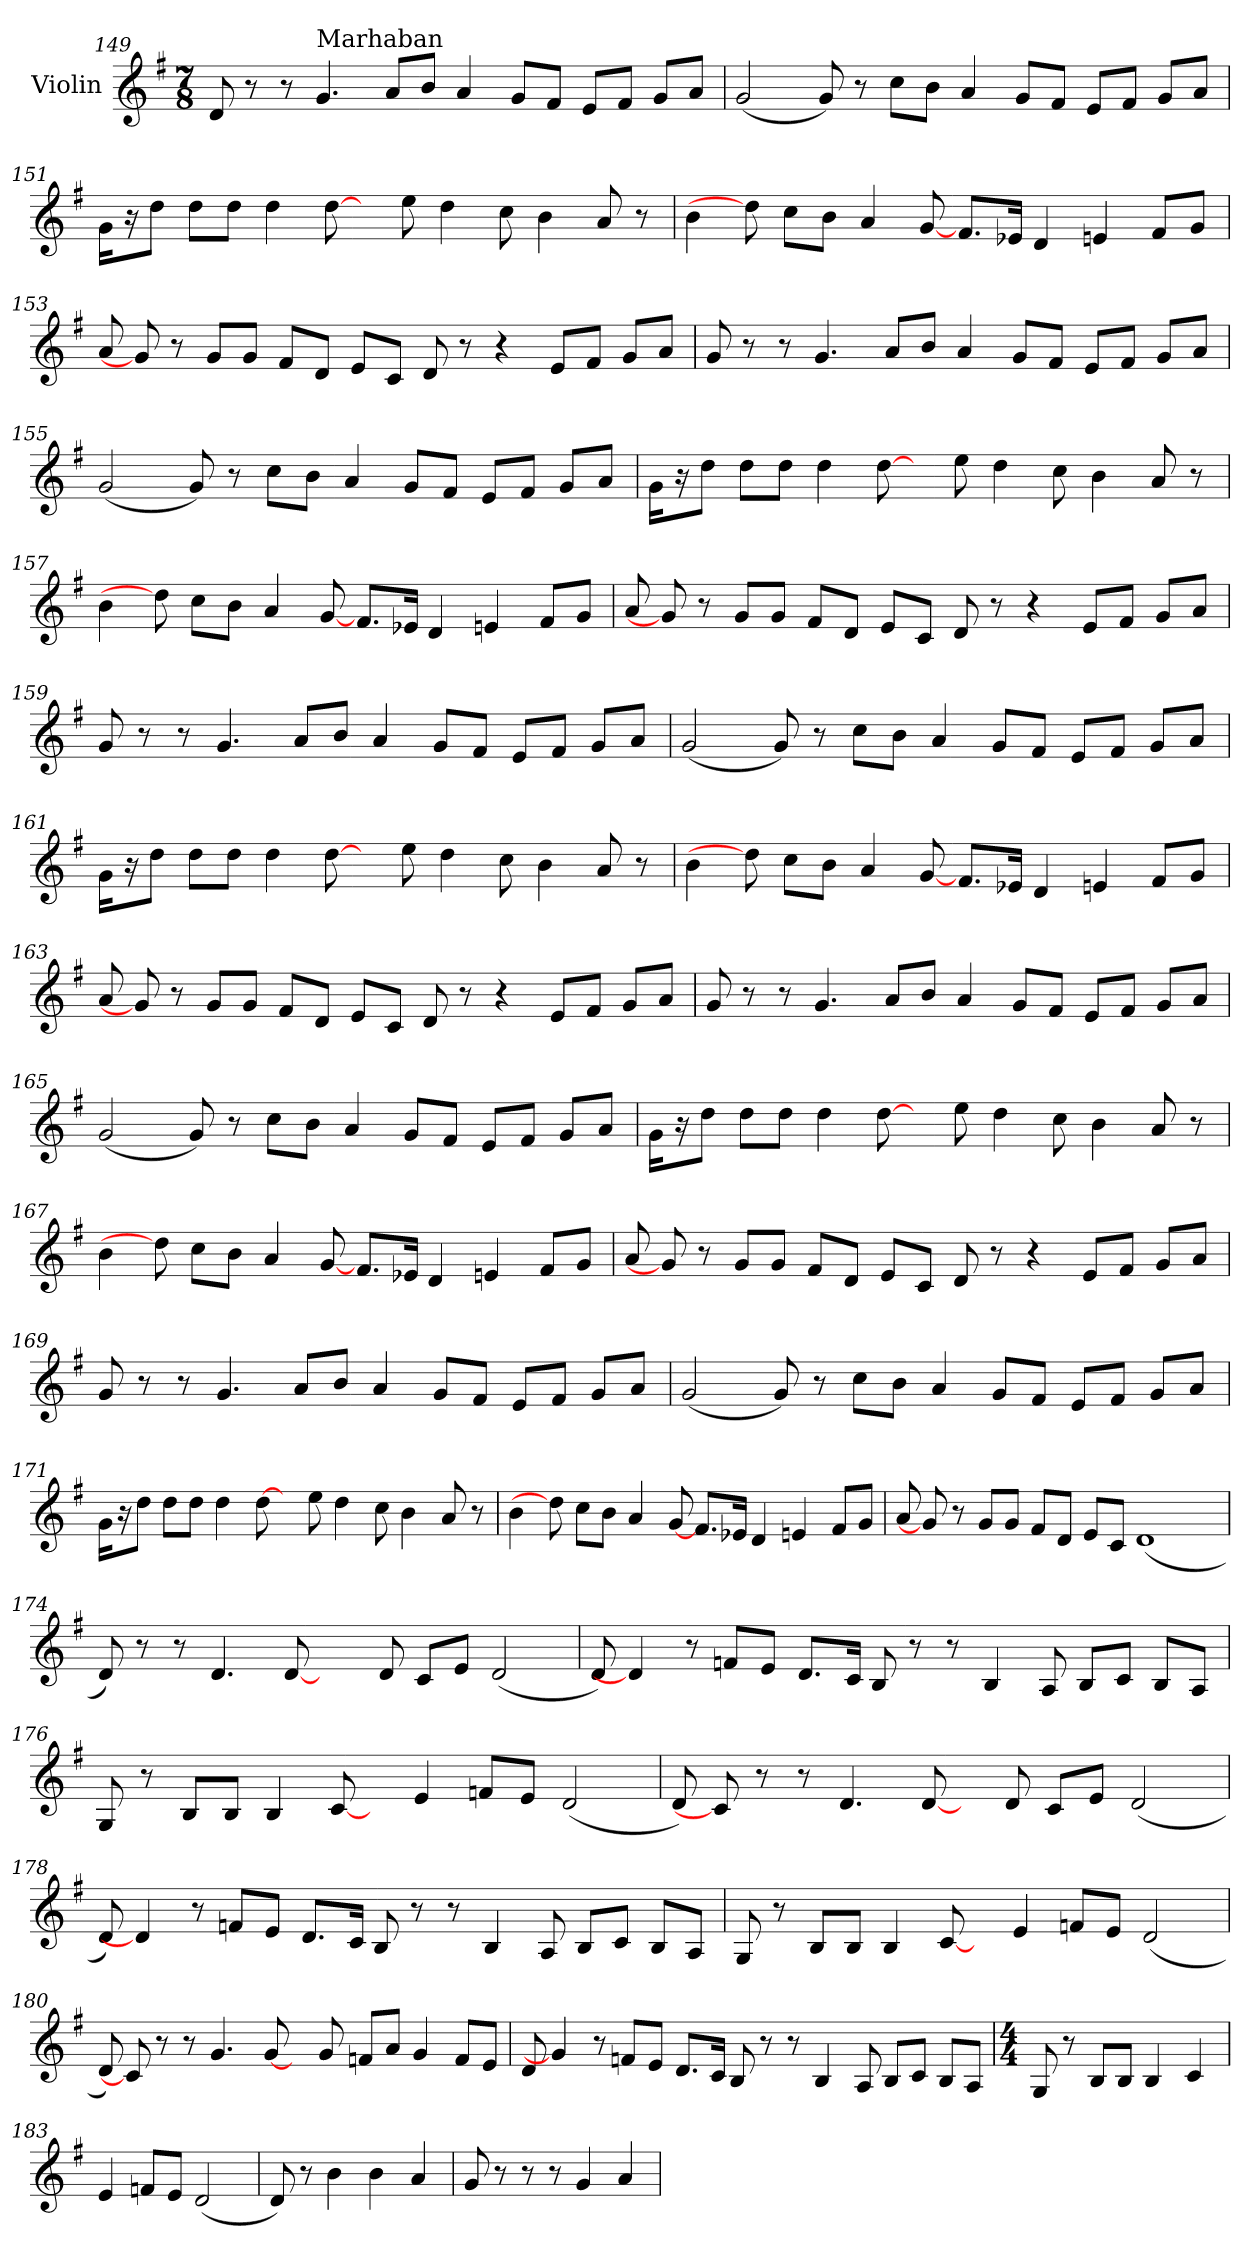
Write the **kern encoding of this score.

**kern
*part1
*staff1
*I"Violin
!!LO:LB:g=z
*clefG2
*k[f#]
*G:
*M7/8
=149
8d/
8r
8r
!LO:TX:a:t=Marhaban
4.g/
8a/L
8b/J
4a/
8g/L
8f#/J
8e/L
8f#/J
8g/L
8a/J
=150
(<2g/
8g/)
8r
8cc\L
8b\J
4a/
8g/L
8f#/J
8e/L
8f#/J
8g/L
8a/J
!!LO:LB:g=z
=151
16g\KL
16r
8dd\J
8dd\L
8dd\J
4dd\
[8dd\
8ryy
8ee\
4dd\
8cc\
4b\
8a/
8r
=152
4b\
8dd\]
8cc\L
8b\J
4a/
[8g/
8.f#/L
16e-X/Jk
4d/
4en/
8f#/L
8g/J
!!LO:LB:g=z
=153
8a/
8g/]
8r
8g/L
8g/J
8f#/L
8d/J
8e/L
8c/J
8d/
8r
4r
8e/L
8f#/J
8g/L
8a/J
=154
8g/
8r
8r
4.g/
8a/L
8b/J
4a/
8g/L
8f#/J
8e/L
8f#/J
8g/L
8a/J
!!LO:LB:g=z
=155
(<2g/
8g/)
8r
8cc\L
8b\J
4a/
8g/L
8f#/J
8e/L
8f#/J
8g/L
8a/J
=156
16g\KL
16r
8dd\J
8dd\L
8dd\J
4dd\
[8dd\
8ryy
8ee\
4dd\
8cc\
4b\
8a/
8r
!!LO:LB:g=z
=157
4b\
8dd\]
8cc\L
8b\J
4a/
[8g/
8.f#/L
16e-X/Jk
4d/
4en/
8f#/L
8g/J
=158
8a/
8g/]
8r
8g/L
8g/J
8f#/L
8d/J
8e/L
8c/J
8d/
8r
4r
8e/L
8f#/J
8g/L
8a/J
!!LO:LB:g=z
=159
8g/
8r
8r
4.g/
8a/L
8b/J
4a/
8g/L
8f#/J
8e/L
8f#/J
8g/L
8a/J
=160
(<2g/
8g/)
8r
8cc\L
8b\J
4a/
8g/L
8f#/J
8e/L
8f#/J
8g/L
8a/J
!!LO:LB:g=z
=161
16g\KL
16r
8dd\J
8dd\L
8dd\J
4dd\
[8dd\
8ryy
8ee\
4dd\
8cc\
4b\
8a/
8r
=162
4b\
8dd\]
8cc\L
8b\J
4a/
[8g/
8.f#/L
16e-X/Jk
4d/
4en/
8f#/L
8g/J
!!LO:PB:g=z
=163
8a/
8g/]
8r
8g/L
8g/J
8f#/L
8d/J
8e/L
8c/J
8d/
8r
4r
8e/L
8f#/J
8g/L
8a/J
=164
8g/
8r
8r
4.g/
8a/L
8b/J
4a/
8g/L
8f#/J
8e/L
8f#/J
8g/L
8a/J
!!LO:LB:g=z
=165
(<2g/
8g/)
8r
8cc\L
8b\J
4a/
8g/L
8f#/J
8e/L
8f#/J
8g/L
8a/J
=166
16g\KL
16r
8dd\J
8dd\L
8dd\J
4dd\
[8dd\
8ryy
8ee\
4dd\
8cc\
4b\
8a/
8r
!!LO:LB:g=z
=167
4b\
8dd\]
8cc\L
8b\J
4a/
[8g/
8.f#/L
16e-X/Jk
4d/
4en/
8f#/L
8g/J
=168
8a/
8g/]
8r
8g/L
8g/J
8f#/L
8d/J
8e/L
8c/J
8d/
8r
4r
8e/L
8f#/J
8g/L
8a/J
!!LO:LB:g=z
=169
8g/
8r
8r
4.g/
8a/L
8b/J
4a/
8g/L
8f#/J
8e/L
8f#/J
8g/L
8a/J
=170
(<2g/
8g/)
8r
8cc\L
8b\J
4a/
8g/L
8f#/J
8e/L
8f#/J
8g/L
8a/J
!!LO:LB:g=z
=171
16g\KL
16r
8dd\J
8dd\L
8dd\J
4dd\
[8dd\
8ryy
8ee\
4dd\
8cc\
4b\
8a/
8r
=172
4b\
8dd\]
8cc\L
8b\J
4a/
[8g/
8.f#/L
16e-X/Jk
4d/
4en/
8f#/L
8g/J
!!LO:LB:g=z
=173
8a/
8g/]
8r
8g/L
8g/J
8f#/L
8d/J
8e/L
8c/J
(<1d
=174
8d/)
8r
8r
4.d/
[8d/
4ryy
8d/
8c/L
8e/J
(<2d/
!!LO:LB:g=z
=175
8d/)
4d/]
8r
8fn/L
8e/J
8.d/L
16c/Jk
8B/
8r
8r
4B/
8A/
8B/L
8c/J
8B/L
8A/J
=176
8G/
8r
8B/L
8B/J
4B/
[8c/
8ryy
4e/
8fn/L
8e/J
(<2d/
!!LO:LB:g=z
=177
8d/)
8c/]
8r
8r
4.d/
[8d/
8ryy
8d/
8c/L
8e/J
(<2d/
=178
8d/)
4d/]
8r
8fn/L
8e/J
8.d/L
16c/Jk
8B/
8r
8r
4B/
8A/
8B/L
8c/J
8B/L
8A/J
!!LO:PB:g=z
=179
8G/
8r
8B/L
8B/J
4B/
[8c/
8ryy
4e/
8fn/L
8e/J
(<2d/
=180
8d/)
8c/]
8r
8r
4.g/
[8g/
8ryy
8g/
8fn/L
8a/J
4g/
8f/L
8e/J
!!LO:LB:g=z
=181
8d/
4g/]
8r
8fn/L
8e/J
8.d/L
16c/Jk
8B/
8r
8r
4B/
8A/
8B/L
8c/J
8B/L
8A/J
=182
*M4/4
8G/
8r
8B/L
8B/J
4B/
4c/
=183
4e/
8fn/L
8e/J
(<2d/
!!LO:LB:g=z
=184
8d/)
8r
4b\
4b\
4a/
=185
8g/
8r
8r
8r
4g/
4a/
=
*-
